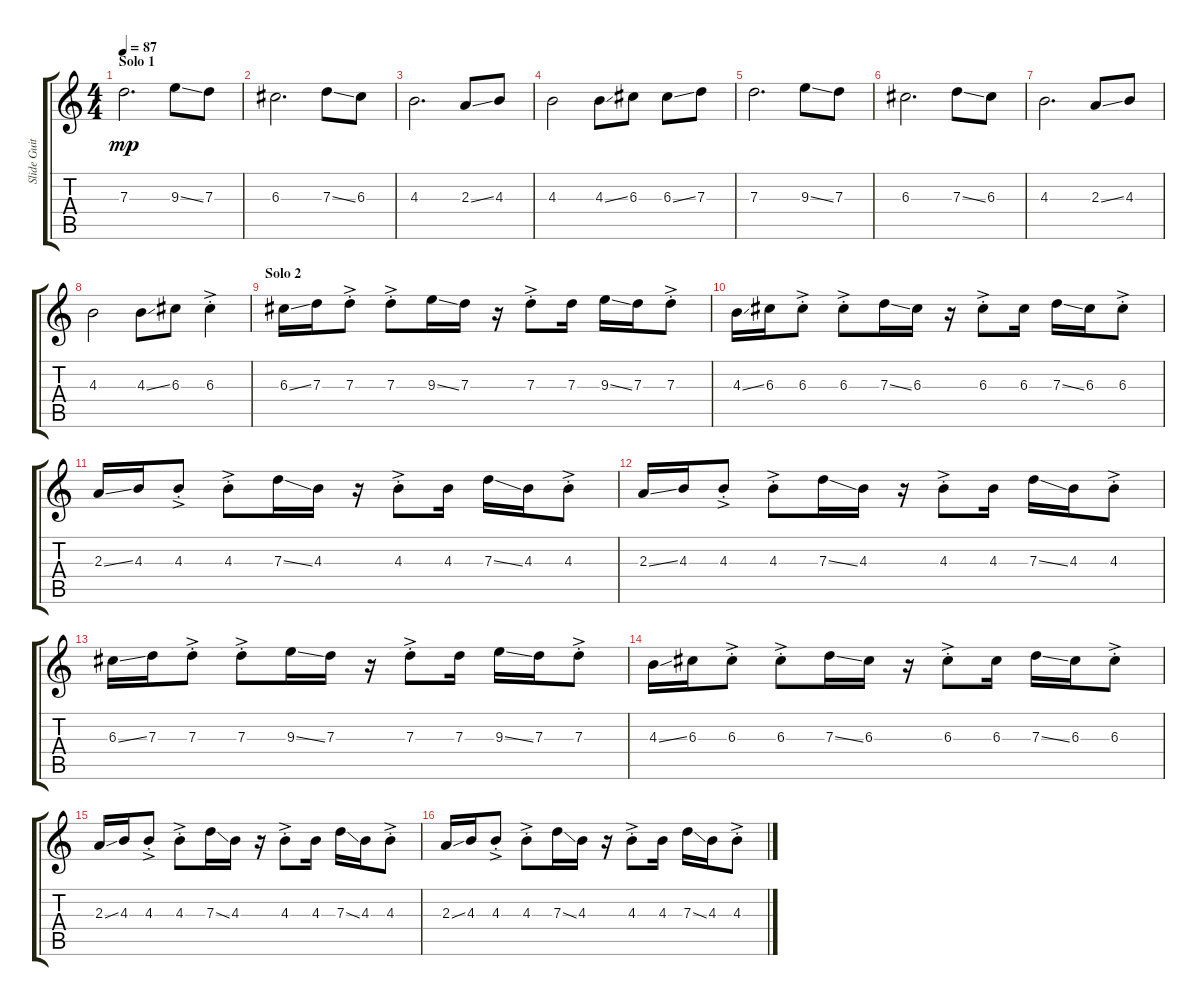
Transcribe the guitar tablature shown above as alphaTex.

\track ("Slide Guitar 2" "Slide Guit") {instrument acousticguitarsteel}
\staff {score tabs}
\tuning (E4 B3 G3 D3 A2 E2) {hide}
\ts (4 4)
\section ("" "Solo 1")
\tempo 87
\clef g2
\ks c
7.3.2{d dy mp} 9.3{ss}.8 7.3.8 |
6.3.2{d} 7.3{ss}.8 6.3.8 |
4.3.2{d} 2.3{ss}.8 4.3.8 |
4.3.2 4.3{ss}.8 6.3.8 6.3{ss}.8 7.3.8 |
7.3.2{d} 9.3{ss}.8 7.3.8 |
6.3.2{d} 7.3{ss}.8 6.3.8 |
4.3.2{d} 2.3{ss}.8 4.3.8 |
4.3.2 4.3{ss}.8 6.3.8 6.3{ac st}.4 |
\section ("" "Solo 2")
6.3{ss}.16 7.3.16 7.3{ac st}.8 7.3{ac st}.8 9.3{ss}.16 7.3.16 r.16 7.3{ac st}.8 7.3.16 9.3{ss}.16 7.3.16 7.3{ac st}.8 |
4.3{ss}.16 6.3.16 6.3{ac st}.8 6.3{ac st}.8 7.3{ss}.16 6.3.16 r.16 6.3{ac st}.8 6.3.16 7.3{ss}.16 6.3.16 6.3{ac st}.8 |
2.3{ss}.16 4.3.16 4.3{ac st}.8 4.3{ac st}.8 7.3{ss}.16 4.3.16 r.16 4.3{ac st}.8 4.3.16 7.3{ss}.16 4.3.16 4.3{ac st}.8 |
2.3{ss}.16 4.3.16 4.3{ac st}.8 4.3{ac st}.8 7.3{ss}.16 4.3.16 r.16 4.3{ac st}.8 4.3.16 7.3{ss}.16 4.3.16 4.3{ac st}.8 |
6.3{ss}.16 7.3.16 7.3{ac st}.8 7.3{ac st}.8 9.3{ss}.16 7.3.16 r.16 7.3{ac st}.8 7.3.16 9.3{ss}.16 7.3.16 7.3{ac st}.8 |
4.3{ss}.16 6.3.16 6.3{ac st}.8 6.3{ac st}.8 7.3{ss}.16 6.3.16 r.16 6.3{ac st}.8 6.3.16 7.3{ss}.16 6.3.16 6.3{ac st}.8 |
2.3{ss}.16 4.3.16 4.3{ac st}.8 4.3{ac st}.8 7.3{ss}.16 4.3.16 r.16 4.3{ac st}.8 4.3.16 7.3{ss}.16 4.3.16 4.3{ac st}.8 |
2.3{ss}.16 4.3.16 4.3{ac st}.8 4.3{ac st}.8 7.3{ss}.16 4.3.16 r.16 4.3{ac st}.8 4.3.16 7.3{ss}.16 4.3.16 4.3{ac st}.8
